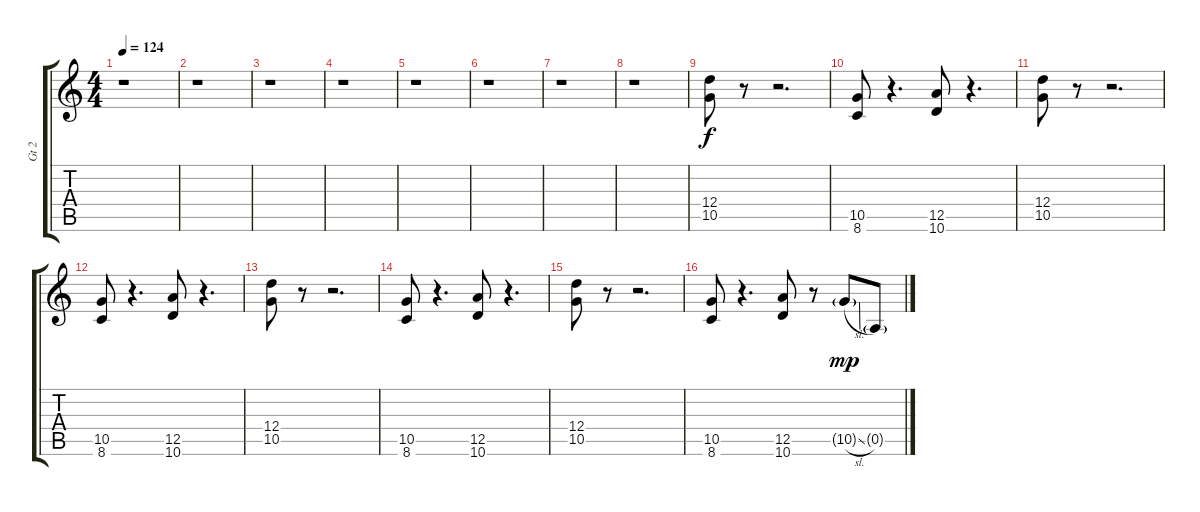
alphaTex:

\track ("Gt 2" "Gt 2") {instrument electricguitarclean}
\staff {score tabs}
\tuning (E4 B3 G3 D3 A2 E2) {hide}
\ts (4 4)
\tempo 124
\clef g2
\ks c
r.1{dy f} |
r.1 |
r.1 |
r.1 |
r.1 |
r.1 |
r.1 |
r.1 |
(12.4 10.5).8{volume 14 instrument overdrivenguitar} r.8 r.2{d} |
(10.5 8.6).8 r.4{d} (12.5 10.6).8 r.4{d} |
(12.4 10.5).8 r.8 r.2{d} |
(10.5 8.6).8 r.4{d} (12.5 10.6).8 r.4{d} |
(12.4 10.5).8 r.8 r.2{d} |
(10.5 8.6).8 r.4{d} (12.5 10.6).8 r.4{d} |
(12.4 10.5).8 r.8 r.2{d} |
(10.5 8.6).8 r.4{d} (12.5 10.6).8 r.8 10.5{sl g}.8{dy mp} 0.5{g}.8
